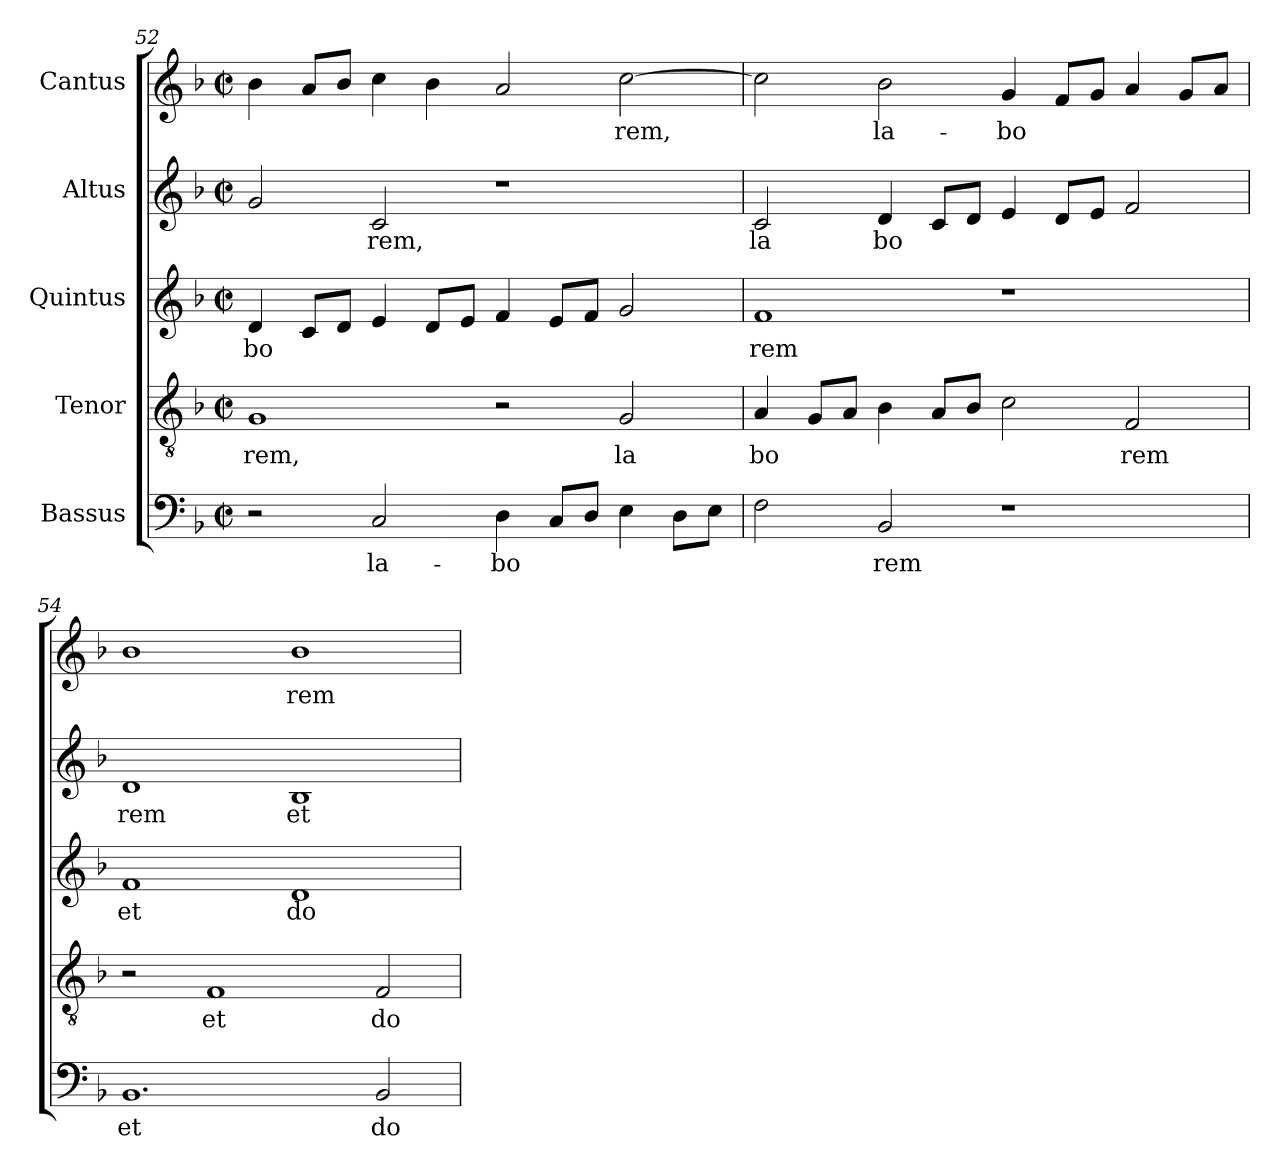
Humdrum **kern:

**kern	**text	**kern	**text	**kern	**text	**kern	**text	**kern	**text
*part5	*part5	*part4	*part4	*part3	*part3	*part2	*part2	*part1	*part1
*staff5	*staff5	*staff4	*staff4	*staff3	*staff3	*staff2	*staff2	*staff1	*staff1
*I"Bassus	*	*I"Tenor	*	*I"Quintus	*	*I"Altus	*	*I"Cantus	*
!!LO:PB:g=z
*clefF4	*	*clefGv2	*	*clefG2	*	*clefG2	*	*clefG2	*
*k[b-]	*	*k[b-]	*	*k[b-]	*	*k[b-]	*	*k[b-]	*
*F:	*	*F:	*	*F:	*	*F:	*	*F:	*
*M2/2	*	*M2/2	*	*M2/2	*	*M2/2	*	*M2/2	*
*met(c|)	*	*met(c|)	*	*met(c|)	*	*met(c|)	*	*met(c|)	*
=52	=52	=52	=52	=52	=52	=52	=52	=52	=52
!	!	!	!LO:LY:b:cj	!	!LO:LY:b:cj	!	!LO:LY:b:cj	!	!LO:LY:b:cj
2r	.	1G	-rem,	4d/	bo	2g/	.	4b-\	.
!	!	!	!	!	!LO:LY:b:cj	!	!	!	!LO:LY:b:cj
.	.	.	.	8c/L	.	.	.	8a/L	.
!	!	!	!	!	!LO:LY:b:cj	!	!	!	!LO:LY:b:cj
.	.	.	.	8d/J	.	.	.	8b-/J	.
!	!LO:LY:b:cj	!	!	!	!LO:LY:b:cj	!	!LO:LY:b:cj	!	!LO:LY:b:cj
2C/	la-	.	.	4e/	.	2c/	rem,	4cc\	.
!	!	!	!	!	!LO:LY:b:cj	!	!	!	!LO:LY:b:cj
.	.	.	.	8d/L	.	.	.	4b-\	.
!	!	!	!	!	!LO:LY:b:cj	!	!	!	!
.	.	.	.	8e/J	.	.	.	.	.
!	!LO:LY:b:cj	!	!	!	!LO:LY:b:cj	!	!	!	!LO:LY:b:cj
4D\	-bo-	2r	.	4f/	.	1r	.	2a/	.
!	!LO:LY:b:cj	!	!	!	!LO:LY:b:cj	!	!	!	!
8C/L	--	.	.	8e/L	.	.	.	.	.
!	!LO:LY:b:cj	!	!	!	!LO:LY:b:cj	!	!	!	!
8D/J	--	.	.	8f/J	.	.	.	.	.
!	!LO:LY:b:cj	!	!LO:LY:b:cj	!	!LO:LY:b:cj	!	!	!	!LO:LY:b:cj
4E\	--	2G/	la	2g/	.	.	.	[>2cc\	rem,
!	!LO:LY:b:cj	!	!	!	!	!	!	!	!
8D\L	--	.	.	.	.	.	.	.	.
!	!LO:LY:b:cj	!	!	!	!	!	!	!	!
8E\J	--	.	.	.	.	.	.	.	.
=53	=53	=53	=53	=53	=53	=53	=53	=53	=53
!	!LO:LY:b:cj	!	!LO:LY:b:cj	!	!LO:LY:b:cj	!	!LO:LY:b:cj	!	!LO:LY:b:cj
2F\	--	4A/	bo	1f	rem	2c/	la	2cc\]	.
!	!	!	!LO:LY:b:cj	!	!	!	!	!	!
.	.	8G/L	.	.	.	.	.	.	.
!	!	!	!LO:LY:b:cj	!	!	!	!	!	!
.	.	8A/J	.	.	.	.	.	.	.
!	!LO:LY:b:cj	!	!LO:LY:b:cj	!	!	!	!LO:LY:b:cj	!	!LO:LY:b:cj
2BB-/	-rem	4B-\	.	.	.	4d/	bo	2b-\	la-
!	!	!	!LO:LY:b:cj	!	!	!	!LO:LY:b:cj	!	!
.	.	8A/L	.	.	.	8c/L	.	.	.
!	!	!	!LO:LY:b:cj	!	!	!	!LO:LY:b:cj	!	!
.	.	8B-/J	.	.	.	8d/J	.	.	.
!	!	!	!LO:LY:b:cj	!	!	!	!LO:LY:b:cj	!	!LO:LY:b:cj
1r	.	2c\	.	1r	.	4e/	.	4g/	-bo-
!	!	!	!	!	!	!	!LO:LY:b:cj	!	!LO:LY:b:cj
.	.	.	.	.	.	8d/L	.	8f/L	--
!	!	!	!	!	!	!	!LO:LY:b:cj	!	!LO:LY:b:cj
.	.	.	.	.	.	8e/J	.	8g/J	--
!	!	!	!LO:LY:b:cj	!	!	!	!LO:LY:b:cj	!	!LO:LY:b:cj
.	.	2F/	rem	.	.	2f/	.	4a/	--
!	!	!	!	!	!	!	!	!	!LO:LY:b:cj
.	.	.	.	.	.	.	.	8g/L	--
!	!	!	!	!	!	!	!	!	!LO:LY:b:cj
.	.	.	.	.	.	.	.	8a/J	--
=54	=54	=54	=54	=54	=54	=54	=54	=54	=54
!	!LO:LY:b:cj	!	!	!	!LO:LY:b:cj	!	!LO:LY:b:cj	!	!LO:LY:b:cj
1.BB-	et	2r	.	1f	et	1d	rem	1b-	--
!	!	!	!LO:LY:b:cj	!	!	!	!	!	!
.	.	1F	et	.	.	.	.	.	.
!	!	!	!	!	!LO:LY:b:cj	!	!LO:LY:b:cj	!	!LO:LY:b:cj
.	.	.	.	1d	do	1B-	et	1b-	-rem
!	!LO:LY:b:cj	!	!LO:LY:b:cj	!	!	!	!	!	!
2BB-/	do-	2F/	do	.	.	.	.	.	.
=	=	=	=	=	=	=	=	=	=
*-	*-	*-	*-	*-	*-	*-	*-	*-	*-
